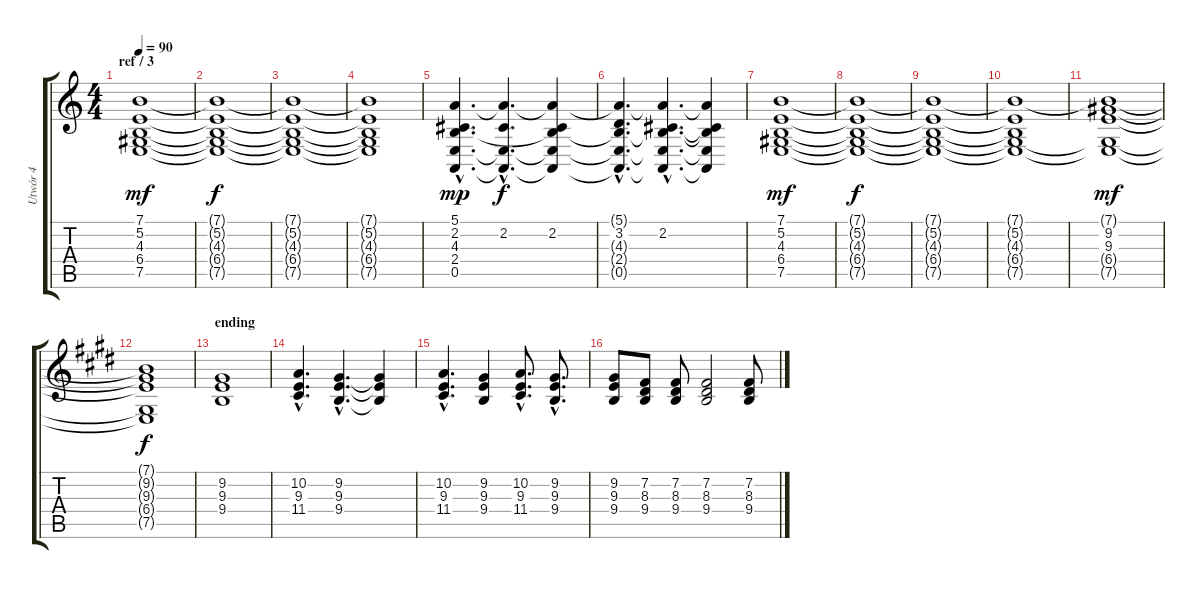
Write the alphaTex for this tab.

\track ("Utwór 4" "Utwór 4") {instrument stringensemble1}
\staff {score tabs}
\tuning (E4 B3 G3 D3 A2 E2) {hide}
\ts (4 4)
\section ("" "ref / 3")
\tempo 90
\clef g2
\ks c
(7.1 5.2 4.3 6.4 7.5).1{dy mf} |
(7.1{t} 5.2{t} 4.3{t} 6.4{t} 7.5{t}).1{dy f} |
(7.1{t} 5.2{t} 4.3{t} 6.4{t} 7.5{t}).1 |
(7.1{t} 5.2{t} 4.3{t} 6.4{t} 7.5{t}).1 |
(5.1{hac} 2.2{hac} 4.3{hac} 2.4{hac} 0.5{hac}).4{d dy mp} (5.1{hac t} 2.2{hac} 2.4{hac t} 0.5{hac t}).4{d dy f} (5.1{t} 2.2 4.3{t} 2.4{t} 0.5{t}).4 |
(5.1{hac t} 3.2{hac} 4.3{hac t} 2.4{hac t} 0.5{hac t}).4{d} (5.1{hac t} 2.2{hac} 4.3{hac t} 2.4{hac t} 0.5{hac t}).4{d} (5.1{t} 2.2{t} 4.3{t} 2.4{t} 0.5{t}).4 |
(7.1 5.2 4.3 6.4 7.5).1{dy mf} |
(7.1{t} 5.2{t} 4.3{t} 6.4{t} 7.5{t}).1{dy f} |
(7.1{t} 5.2{t} 4.3{t} 6.4{t} 7.5{t}).1 |
(7.1{t} 5.2{t} 4.3{t} 6.4{t} 7.5{t}).1 |
(7.1{t} 9.2 9.3 6.4{t} 7.5{t}).1{dy mf} |
\ks e
(7.1{t} 9.2{t} 9.3{t} 6.4{t} 7.5{t}).1{dy f} |
\section ("" "ending")
(9.2 9.3 9.4).1 |
(10.2{hac} 9.3{hac} 11.4{hac}).4{d} (9.2{hac} 9.3{hac} 9.4{hac}).4{d} (9.2{t} 9.3{t} 9.4{t}).4 |
(10.2{hac} 9.3{hac} 11.4{hac}).4{d} (9.2 9.3 9.4).4 (10.2{hac} 9.3{hac} 11.4{hac}).8{d} (9.2{hac} 9.3{hac} 9.4{hac}).8{d} |
(9.2 9.3 9.4).8 (7.2 8.3 9.4).8 (7.2 8.3 9.4).8 (7.2 8.3 9.4).2 (7.2 8.3 9.4).8
